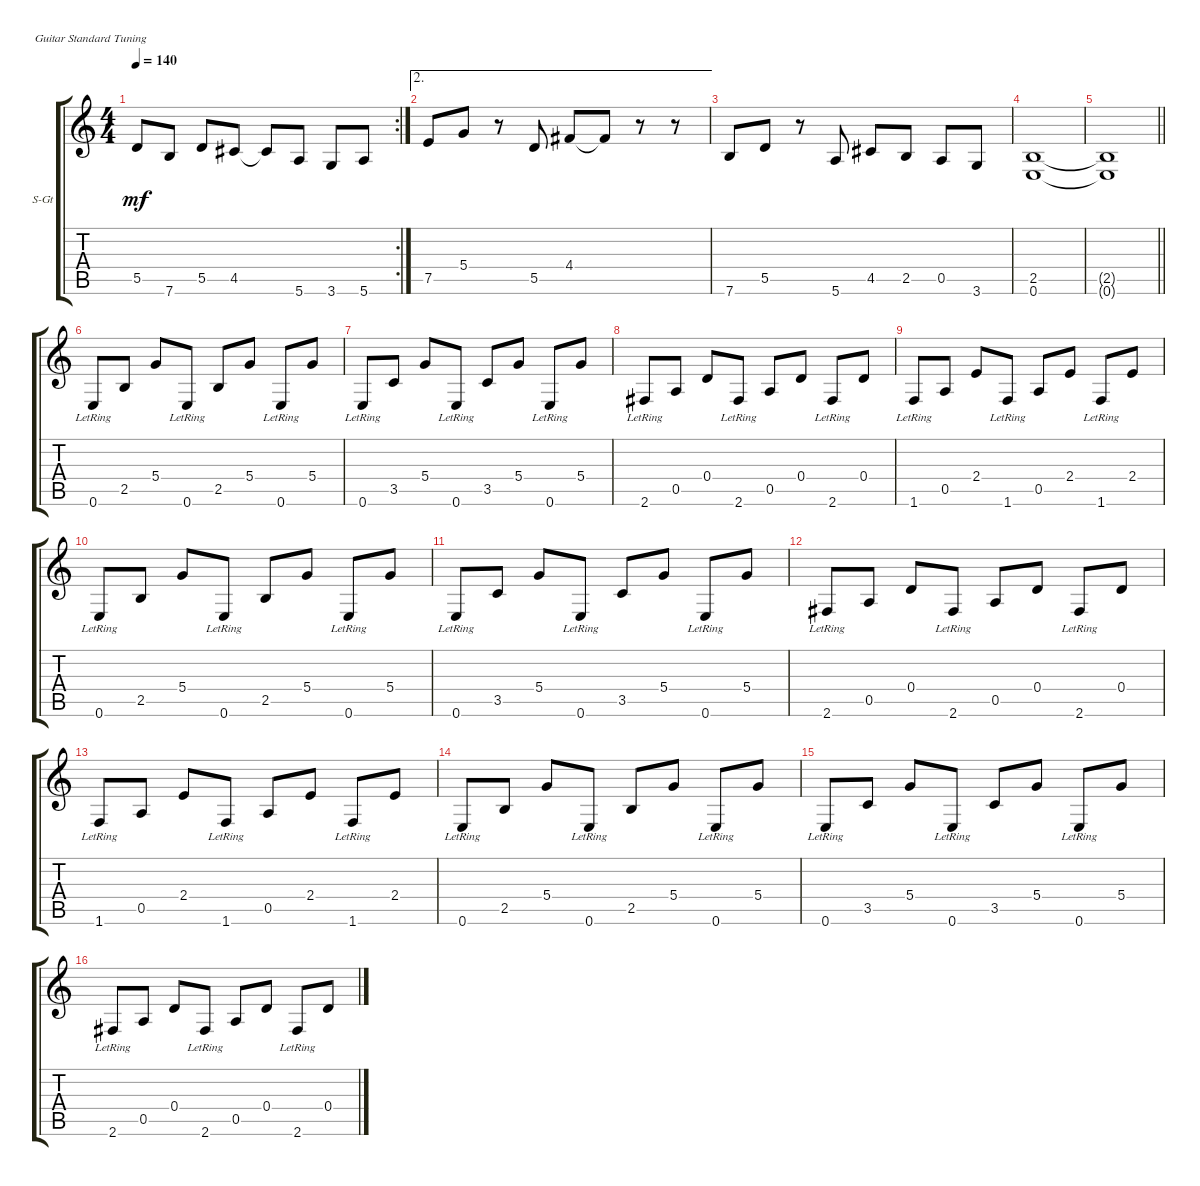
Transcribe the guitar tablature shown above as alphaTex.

\defaultSystemsLayout 4
\bracketExtendMode groupsimilarinstruments
\firstSystemTrackNameOrientation horizontal
\otherSystemsTrackNameOrientation horizontal
\track ("Steel Guitar" "S-Gt") {instrument acousticguitarsteel}
\staff {score tabs}
\tuning (E4 B3 G3 D3 A2 E2)
\rc 2
\ts (4 4)
\tempo 140
\clef g2
\ks c
5.5{t}.8{dy mf} 7.6.8 5.5.8 4.5.8 4.5{t}.8 5.6.8 3.6.8 5.6.8 |
\ae 2
7.5.8 5.4.8 r.8 5.5.8 4.4.8 4.4{t}.8 r.8 r.8 |
7.6.8 5.5.8 r.8 5.6.8 4.5.8 2.5.8 0.5.8 3.6.8 |
(0.6 2.5).1 |
\barLineRight lightlight
(0.6{t} 2.5{t}).1 |
0.6{lr}.8 2.5.8 5.4.8 0.6{lr}.8 2.5.8 5.4.8 0.6{lr}.8 5.4.8 |
0.6{lr}.8 3.5.8 5.4.8 0.6{lr}.8 3.5.8 5.4.8 0.6{lr}.8 5.4.8 |
2.6{lr}.8 0.5.8 0.4.8 2.6{lr}.8 0.5.8 0.4.8 2.6{lr}.8 0.4.8 |
1.6{lr}.8 0.5.8 2.4.8 1.6{lr}.8 0.5.8 2.4.8 1.6{lr}.8 2.4.8 |
0.6{lr}.8 2.5.8 5.4.8 0.6{lr}.8 2.5.8 5.4.8 0.6{lr}.8 5.4.8 |
0.6{lr}.8 3.5.8 5.4.8 0.6{lr}.8 3.5.8 5.4.8 0.6{lr}.8 5.4.8 |
2.6{lr}.8 0.5.8 0.4.8 2.6{lr}.8 0.5.8 0.4.8 2.6{lr}.8 0.4.8 |
1.6{lr}.8 0.5.8 2.4.8 1.6{lr}.8 0.5.8 2.4.8 1.6{lr}.8 2.4.8 |
0.6{lr}.8 2.5.8 5.4.8 0.6{lr}.8 2.5.8 5.4.8 0.6{lr}.8 5.4.8 |
0.6{lr}.8 3.5.8 5.4.8 0.6{lr}.8 3.5.8 5.4.8 0.6{lr}.8 5.4.8 |
2.6{lr}.8 0.5.8 0.4.8 2.6{lr}.8 0.5.8 0.4.8 2.6{lr}.8 0.4.8
